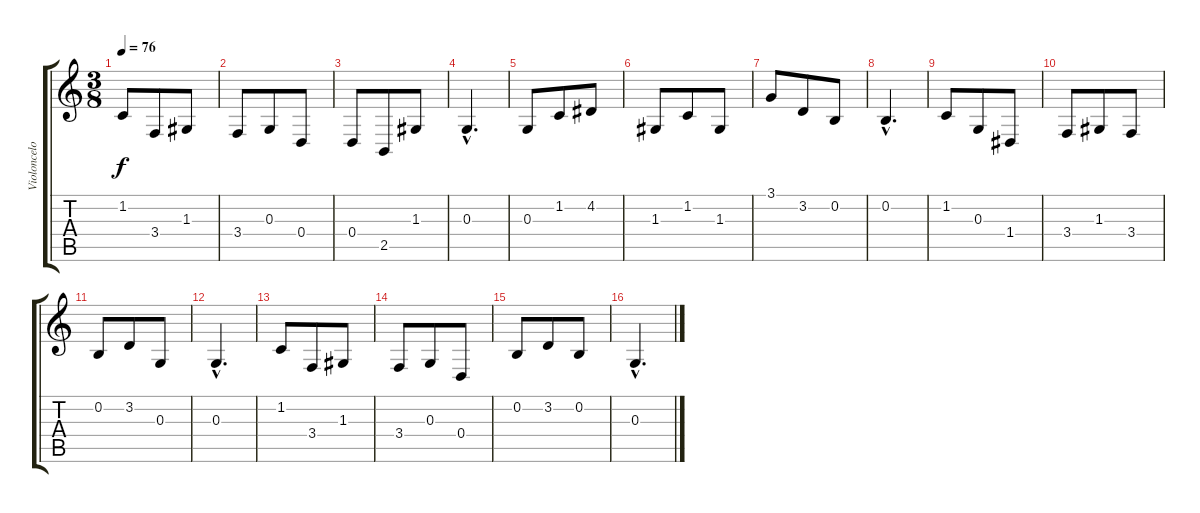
\track ("Violoncelo" "Violoncelo") {instrument cello}
\staff {score tabs}
\tuning (E4 B3 G3 D3 A2 E2) {hide}
\ts (3 8)
\tempo 76
\clef g2
\ks c
1.2.8{dy f} 3.4.8 1.3.8 |
3.4.8 0.3.8 0.4.8 |
0.4.8 2.5.8 1.3.8 |
0.3{hac}.4{d} |
0.3.8 1.2.8 4.2.8 |
1.3.8 1.2.8 1.3.8 |
3.1.8 3.2.8 0.2.8 |
0.2{hac}.4{d} |
1.2.8 0.3.8 1.4.8 |
3.4.8 1.3.8 3.4.8 |
0.2.8 3.2.8 0.3.8 |
0.3{hac}.4{d} |
1.2.8 3.4.8 1.3.8 |
3.4.8 0.3.8 0.4.8 |
0.2.8 3.2.8 0.2.8 |
0.3{hac}.4{d}
